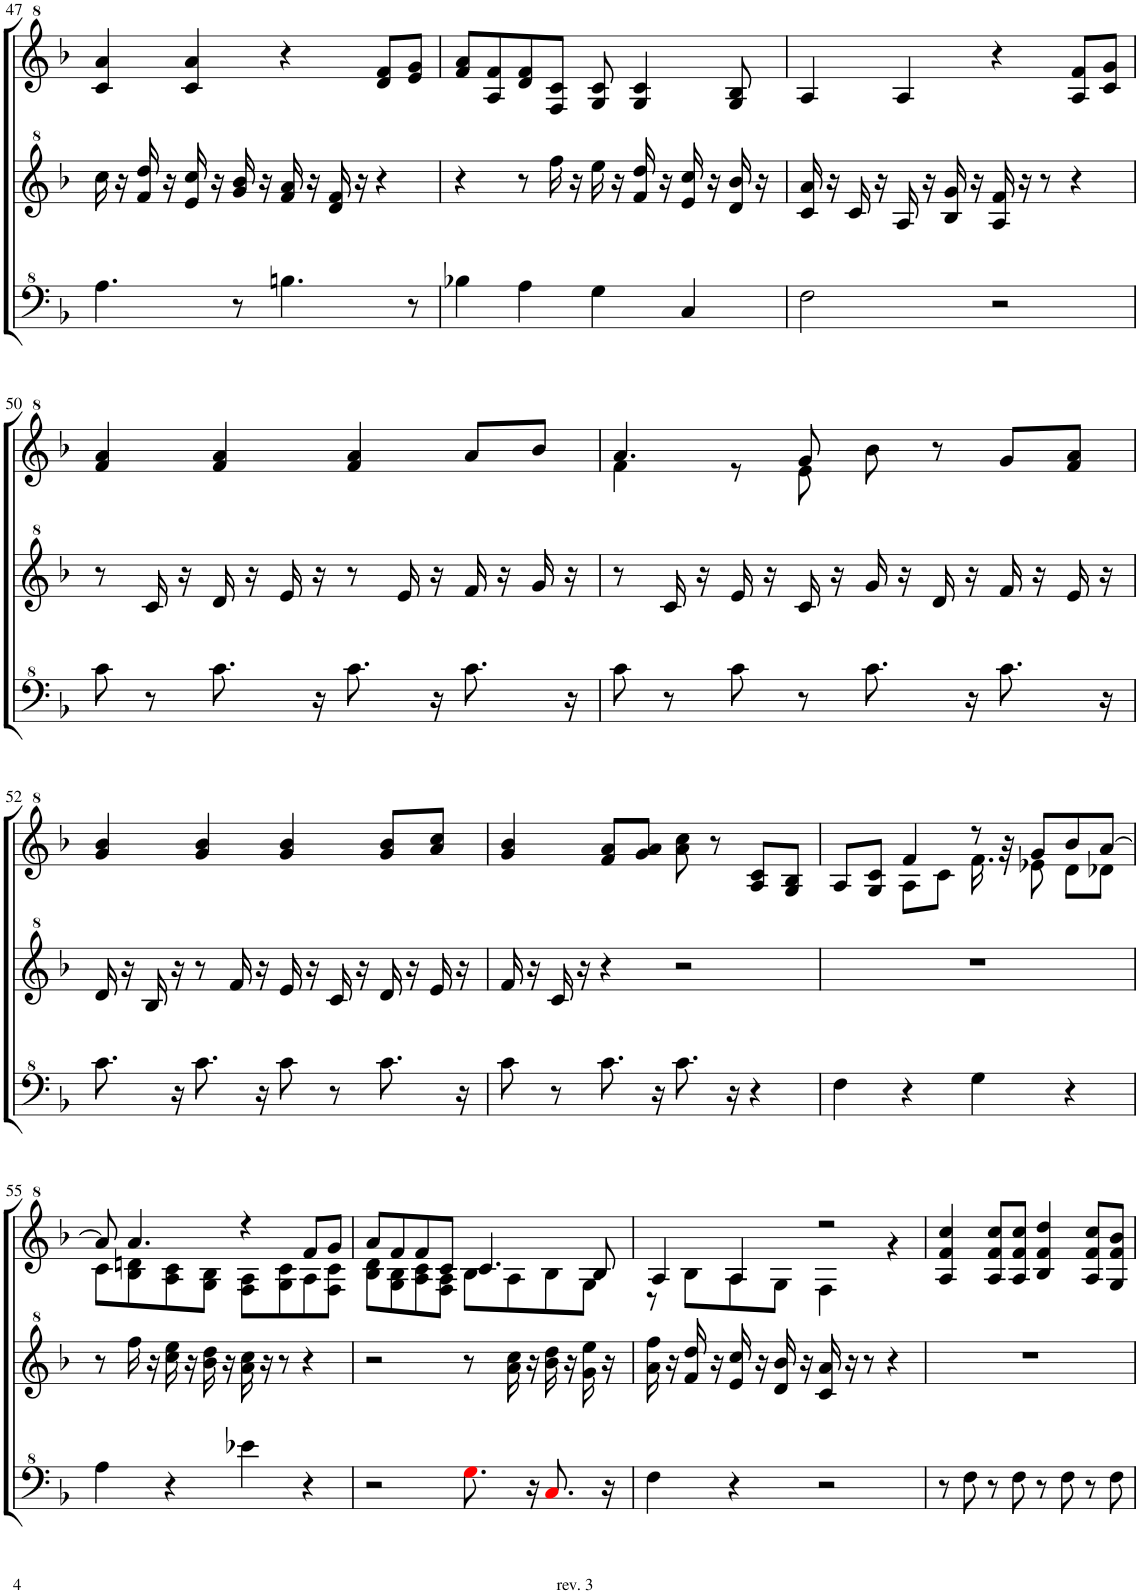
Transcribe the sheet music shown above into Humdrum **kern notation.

**kern	**kern	**kern
*part3	*part2	*part1
*staff3	*staff2	*staff1
*I"パンフルート	*I"パンフルート	*I"パンフルート
!!LO:PB:g=z
*clefF^4	*clefG^2	*clefG^2
*k[b-]	*k[b-]	*k[b-]
*M4/4	*M4/4	*M4/4
=47	=47	=47
4.a\	16ccc\	4cc/ 4aa/
.	16r	.
.	16ff/ 16ddd/	.
.	16r	.
.	16ee/ 16ccc/	4cc/ 4aa/
.	16r	.
8r	16gg/ 16bb-/	.
.	16r	.
4.bn\	16ff/ 16aa/	4r
.	16r	.
.	16dd/ 16ff/	.
.	16r	.
.	4r	8dd/ 8ff/L
8r	.	8ee/ 8gg/J
=48	=48	=48
4b-X\	4r	8ff/ 8aa/L
.	.	8a/ 8ff/
4a\	8r	8dd/ 8ff/
.	16fff\	8f/ 8cc/J
.	16r	.
4g\	16eee\	8g/ 8cc/
.	16r	.
.	16ff/ 16ddd/	4g/ 4cc/
.	16r	.
4c/	16ee/ 16ccc/	.
.	16r	.
.	16dd/ 16bb-/	8g/ 8b-/
.	16r	.
=49	=49	=49
2f\	16cc/ 16aa/	4a/
.	16r	.
.	16cc/	.
.	16r	.
.	16a/	4a/
.	16r	.
.	16b-/ 16gg/	.
.	16r	.
2r	16a/ 16ff/	4r
.	16r	.
.	8r	.
.	4r	8a/ 8ff/L
.	.	8cc/ 8gg/J
!!LO:LB:g=z
=50	=50	=50
8cc\	8r	4ff/ 4aa/
8r	16cc/	.
.	16r	.
8.cc\	16dd/	4ff/ 4aa/
.	16r	.
.	16ee/	.
16r	16r	.
8.cc\	8r	4ff/ 4aa/
.	16ee/	.
16r	16r	.
8.cc\	16ff/	8aa/L
.	16r	.
.	16gg/	8bb-/J
16r	16r	.
=51	=51	=51
*	*	*^
8cc\	8r	4.aa/	4ff\
8r	16cc/	.	.
.	16r	.	.
8cc\	16ee/	.	8r
.	16r	.	.
8r	16cc/	8gg/	8ee\
.	16r	.	.
8.cc\	16gg/	8bb-\	2ryy
.	16r	.	.
.	16dd/	8r	.
16r	16r	.	.
8.cc\	16ff/	8gg/L	.
.	16r	.	.
.	16ee/	8ff/ 8aa/J	.
16r	16r	.	.
*	*	*v	*v
!!LO:LB:g=z
=52	=52	=52
8.cc\	16dd/	4gg/ 4bb-/
.	16r	.
.	16b-/	.
16r	16r	.
8.cc\	8r	4gg/ 4bb-/
.	16ff/	.
16r	16r	.
8cc\	16ee/	4gg/ 4bb-/
.	16r	.
8r	16cc/	.
.	16r	.
8.cc\	16dd/	8gg/ 8bb-/L
.	16r	.
.	16ee/	8aa/ 8ccc/J
16r	16r	.
=53	=53	=53
8cc\	16ff/	4gg/ 4bb-/
.	16r	.
8r	16cc/	.
.	16r	.
8.cc\	4r	8ff/ 8aa/L
.	.	8gg/ 8aa/J
16r	.	.
8.cc\	2r	8aa\ 8ccc\
.	.	8r
16r	.	.
4r	.	8a/ 8cc/L
.	.	8g/ 8b-/J
=54	=54	=54
*	*	*^
4f\	1r	8a/L	4ryy
.	.	8g/ 8cc/J	.
4r	.	4ff/	8a\L
.	.	.	8cc\J
4g\	.	8r	16.ff\
.	.	.	32r
.	.	8gg/L	8ee-X\
4r	.	8bb-/	8dd\L
.	.	[8aa/J	8dd-X\J
!!LO:LB:g=z	!!
=55	=55	=55	=55
4a\	8r	8aa/]	8cc\L
.	16fff\	4.aa/	8b-\ 8ddn\
.	16r	.	.
4r	16ccc\ 16eee\	.	8a\ 8cc\
.	16r	.	.
.	16bb-\ 16ddd\	.	8g\ 8b-\J
.	16r	.	.
4ee-X\	16aa\ 16ccc\	4r	8f\ 8a\L
.	16r	.	.
.	8r	.	8g\ 8cc\
4r	4r	8ff/L	8a\
.	.	8gg/J	8f\ 8cc\J
=56	=56	=56	=56
2r	2r	8aa/L	8b-\ 8dd\L
.	.	8ff/	8g\ 8b-\
.	.	8ff/	8a\ 8cc\
.	.	8cc/J	8f\ 8a\J
8.gi\	8r	4.cc/	8b-\L
.	16aa\ 16ccc\	.	8a\
16r	16r	.	.
8.ci/	16bb-\ 16ddd\	.	8b-\
.	16r	.	.
.	16gg\ 16eee\	8b-/	8g\J
16r	16r	.	.
=57	=57	=57	=57
4f\	16aa\ 16fff\	4a/	8r
.	16r	.	.
.	16ff/ 16ddd/	.	8b-\L
.	16r	.	.
4r	16ee/ 16ccc/	4a/	8a\
.	16r	.	.
.	16dd/ 16bb-/	.	8g\J
.	16r	.	.
2r	16cc/ 16aa/	2r	4f\
.	16r	.	.
.	8r	.	.
.	4r	.	4r
*	*	*v	*v
=58	=58	=58
8r	1r	4a/ 4ff/ 4ccc/
8f\	.	.
8r	.	8a/ 8ff/ 8ccc/L
8f\	.	8a/ 8ff/ 8ccc/J
8r	.	4b-/ 4ff/ 4ddd/
8f\	.	.
8r	.	8a/ 8ff/ 8ccc/L
8f\	.	8g/ 8ff/ 8bb-/J
=	=	=
*-	*-	*-
